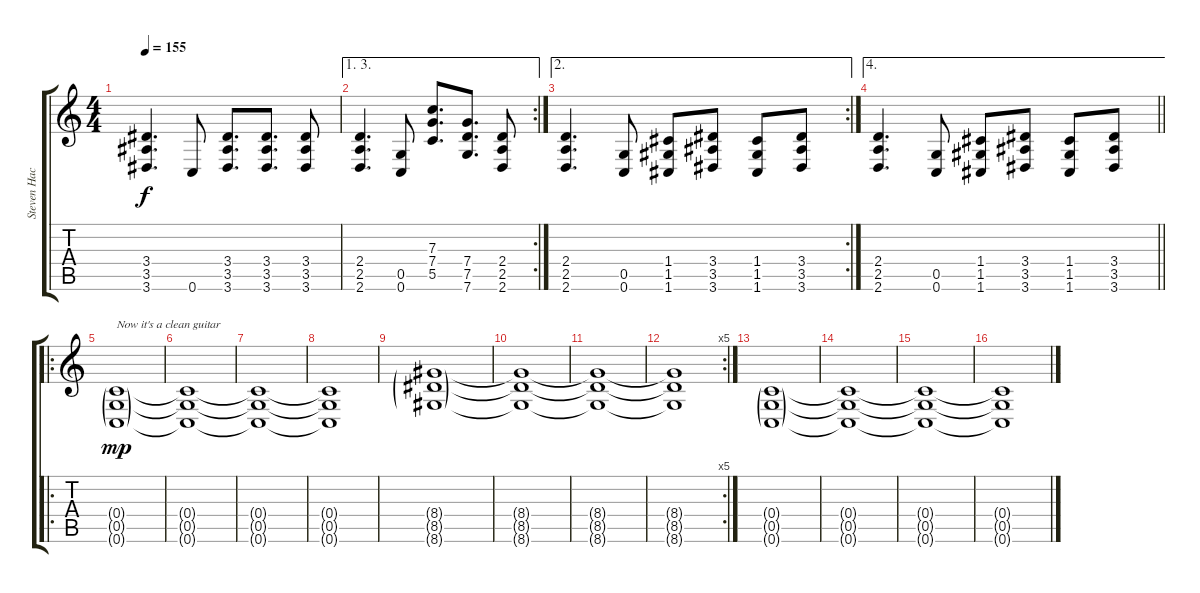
\track ("Steven Hackney 2" "Steven Hac") {instrument distortionguitar}
\staff {score tabs}
\tuning (D4 A3 F3 C3 G2 C2) {hide}
\ts (4 4)
\tempo 155
\clef g2
\ks c
(3.4 3.5 3.6).4{d dy f} 0.6.8 (3.4 3.5 3.6).8{d} (3.4 3.5 3.6).8{d} (3.4 3.5 3.6).8 |
\ae (1 3)
\rc 2
(2.4 2.5 2.6).4{d} (0.5 0.6).8 (7.3 7.4 5.5).8{d} (7.4 7.5 7.6).8{d} (2.4 2.5 2.6).8 |
\ae 2
\rc 2
(2.4 2.5 2.6).4{d} (0.5 0.6).8 (1.4 1.5 1.6).8 (3.4 3.5 3.6).8 (1.4 1.5 1.6).8 (3.4 3.5 3.6).8 |
\ae 4
\barLineRight lightlight
(2.4 2.5 2.6).4{d} (0.5 0.6).8 (1.4 1.5 1.6).8 (3.4 3.5 3.6).8 (1.4 1.5 1.6).8 (3.4 3.5 3.6).8 |
\ro
(0.4{g} 0.5{g} 0.6{g}).1{txt "Now it's a clean guitar" dy mp} |
(0.4{t} 0.5{t} 0.6{t}).1 |
(0.4{t} 0.5{t} 0.6{t}).1 |
(0.4{t} 0.5{t} 0.6{t}).1 |
(8.4{g} 8.5{g} 8.6{g}).1 |
(8.4{t} 8.5{t} 8.6{t}).1 |
(8.4{t} 8.5{t} 8.6{t}).1 |
\rc 5
(8.4{t} 8.5{t} 8.6{t}).1 |
(0.4{g} 0.5{g} 0.6{g}).1 |
(0.4{t} 0.5{t} 0.6{t}).1 |
(0.4{t} 0.5{t} 0.6{t}).1 |
(0.4{t} 0.5{t} 0.6{t}).1
